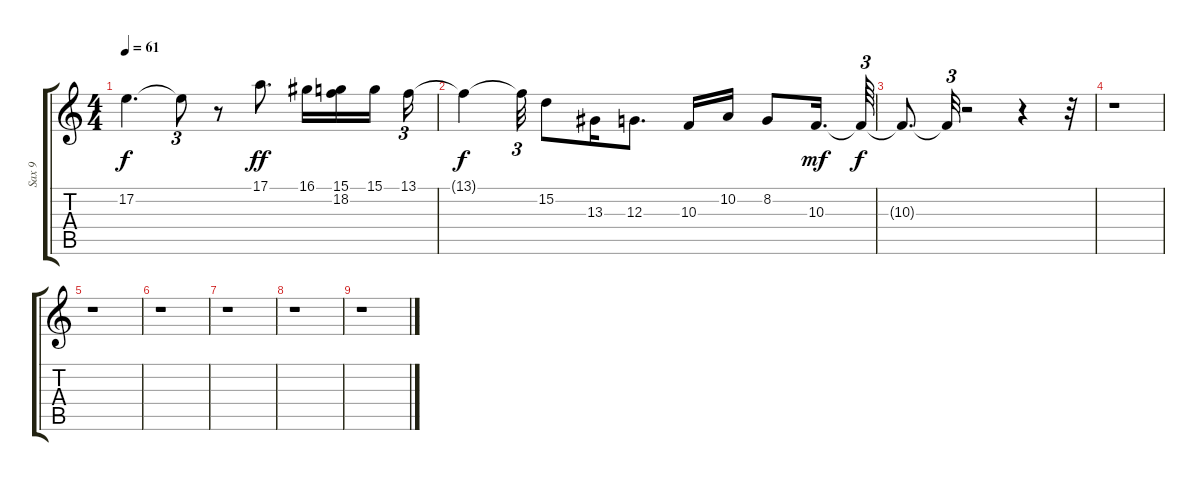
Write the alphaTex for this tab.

\track ("Sax 9" "Sax 9") {instrument sopranosax}
\staff {score tabs}
\tuning (E4 B3 G3 D3 A2 E2) {hide}
\ts (4 4)
\tempo 61
\clef g2
\ks c
17.2{t}.4{d dy f} 17.2{t}.8{tu (3 2)} r.8 17.1.8{d dy ff volume 14} 16.1.16{volume 14} (15.1 18.2).16{volume 14} 15.1.16{volume 14 beam splitsecondary} 13.1.16{tu (3 2) volume 14} |
13.1{t}.4{dy f} 13.1{t}.32{tu (3 2)} 15.2.8{volume 15} 13.3.16{volume 15} 12.3.8{d} 10.3.16{volume 15} 10.2.16{volume 15} 8.2.8 10.3.16{d dy mf volume 15} 10.3{t}.64{tu (3 2) dy f} |
10.3{t}.8{d} 10.3{t}.32{tu (3 2)} r.2 r.4 r.32 |
r.1 |
r.1 |
r.1 |
r.1 |
r.1 |
r.1
